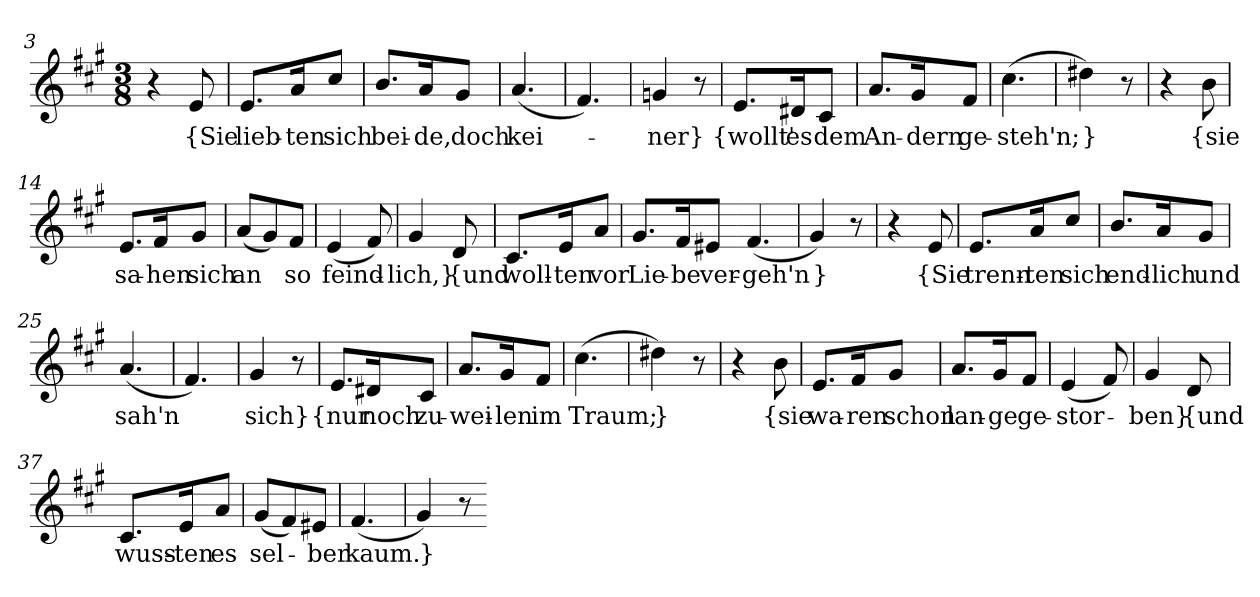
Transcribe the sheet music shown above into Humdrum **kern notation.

**kern	**text
*part1	*part1
*staff1	*staff1
*clefG2	*
*k[f#c#g#]	*
*M3/8	*
=3	=3
4r	.
8e	{Sie
=4	=4
8.e/L	lieb-
16a/K	-ten
8cc#/J	sich
=5	=5
8.b/L	bei-
16a/K	-de,
8g#/J	doch
=6	=6
(4.a	kei-
=7	=7
4.f#)	.
=8	=8
4gn	-ner}
8r	.
=9	=9
8.e/L	{wollt'
16d#X/K	es
8c#/J	dem
=10	=10
8.a/L	An-
16g#/K	-dern
8f#/J	ge-
=11	=11
(4.cc#	-steh'n;
=12	=12
4dd#X)	}
8r	.
=13	=13
4r	.
8b	{sie
=14	=14
8.e/L	sa-
16f#/K	-hen
8g#/J	sich
=15	=15
(8a/L	an
8g#/)	.
8f#/J	so
=16	=16
(4e	feind-
8f#)	.
=17	=17
4g#	-lich,}
8d	{und
=18	=18
8.c#/L	woll-
16e/K	-ten
8a/J	vor
=19	=19
8.g#/L	Lie-
16f#/K	-be
8e#X/J	ver-
=2-	=2-
(4.f#	geh'n
=21	=21
4g#)	}
8r	.
=22	=22
4r	.
8e	{Sie
=23	=23
8.e/L	trenn-
16a/K	-ten
8cc#/J	sich
=24	=24
8.b/L	end-
16a/K	-lich
8g#/J	und
=25	=25
(4.a	sah'n
=26	=26
4.f#)	.
=27	=27
4g#	sich}
8r	.
=28	=28
8.e/L	{nur
16d#X/K	noch
8c#/J	zu-
=29	=29
8.a/L	-wei-
16g#/K	-len
8f#/J	im
=30	=30
(4.cc#	Traum;
=31	=31
4dd#X)	}
8r	.
=32	=32
4r	.
8b	{sie
=33	=33
8.e/L	wa-
16f#/K	-ren
8g#/J	schon
=34	=34
8.a/L	lan-
16g#/K	-ge
8f#/J	ge-
=35	=35
(4e	-stor-
8f#)	.
=36	=36
4g#	-ben}
8d	{und
=37	=37
8.c#/L	wuss-
16e/K	-ten
8a/J	es
=38	=38
(8g#/L	sel-
8f#/)	.
8e#X/J	-ber
=39	=39
(4.f#	kaum.
=40	=40
4g#)	}
8r	.
=-	=-
*-	*-
